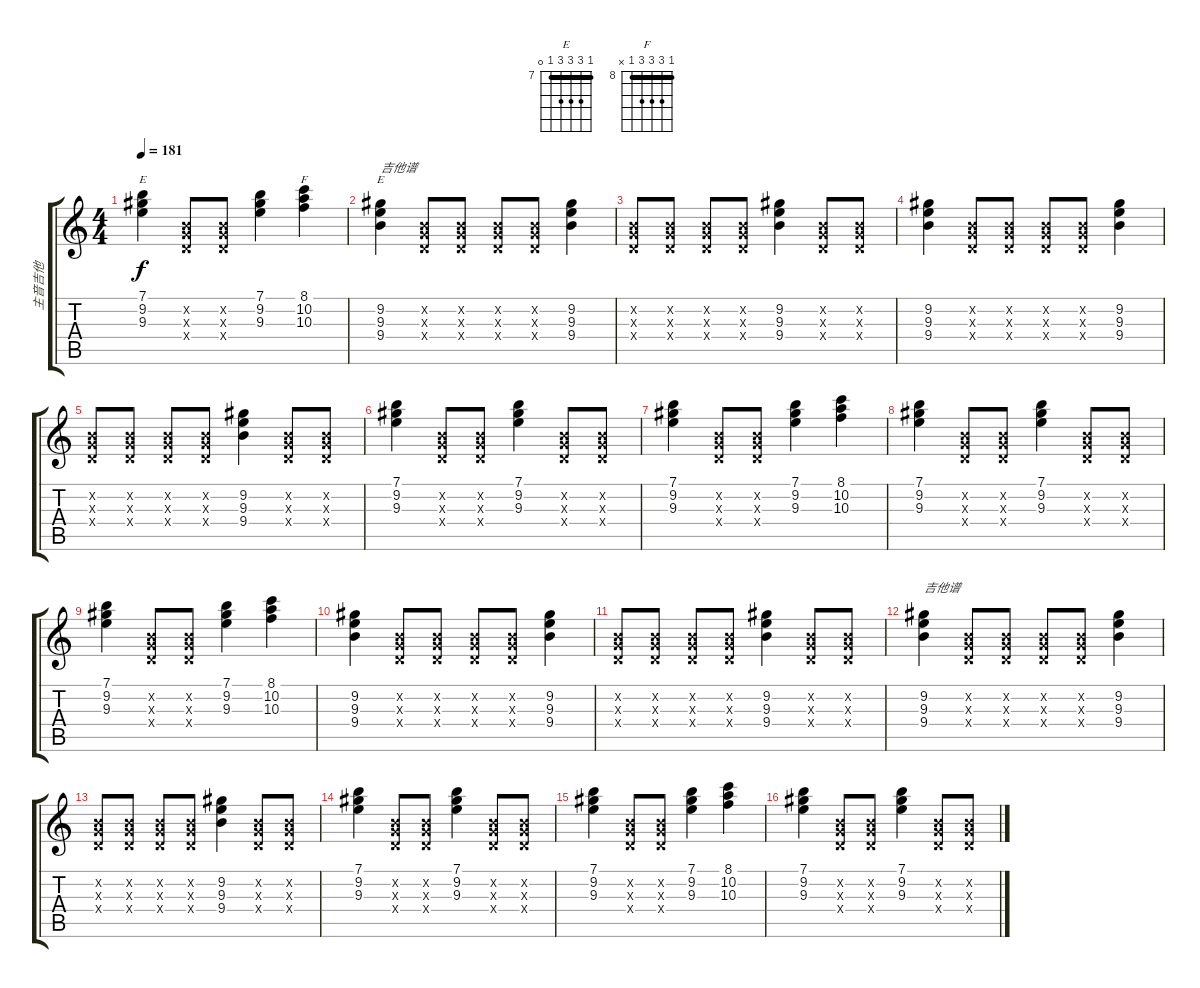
\track ("主音吉他" "主音吉他") {instrument overdrivenguitar}
\staff {score tabs}
\tuning (E4 B3 G3 D3 A2 E2) {hide}
\chord ("E" 7 9 9 9 7 x) {firstfret 7 barre 7}
\chord ("F" 8 10 10 10 8 x) {firstfret 8 barre 8}
\chord ("E" 7 9 9 9 7 0) {firstfret 7 barre 7}
\ts (4 4)
\tempo 181
\clef g2
\ks c
(7.1 9.2 9.3).4{ch "E" dy f} (0.2{x} 0.3{x} 0.4{x}).8 (0.2{x} 0.3{x} 0.4{x}).8 (7.1 9.2 9.3).4 (8.1 10.2 10.3).4{ch "F"} |
(9.2 9.3 9.4).4{ch "E" txt "吉他谱"} (0.2{x} 0.3{x} 0.4{x}).8 (0.2{x} 0.3{x} 0.4{x}).8 (0.2{x} 0.3{x} 0.4{x}).8 (0.2{x} 0.3{x} 0.4{x}).8 (9.2 9.3 9.4).4 |
(0.2{x} 0.3{x} 0.4{x}).8 (0.2{x} 0.3{x} 0.4{x}).8 (0.2{x} 0.3{x} 0.4{x}).8 (0.2{x} 0.3{x} 0.4{x}).8 (9.2 9.3 9.4).4 (0.2{x} 0.3{x} 0.4{x}).8 (0.2{x} 0.3{x} 0.4{x}).8 |
(9.2 9.3 9.4).4 (0.2{x} 0.3{x} 0.4{x}).8 (0.2{x} 0.3{x} 0.4{x}).8 (0.2{x} 0.3{x} 0.4{x}).8 (0.2{x} 0.3{x} 0.4{x}).8 (9.2 9.3 9.4).4 |
(0.2{x} 0.3{x} 0.4{x}).8 (0.2{x} 0.3{x} 0.4{x}).8 (0.2{x} 0.3{x} 0.4{x}).8 (0.2{x} 0.3{x} 0.4{x}).8 (9.2 9.3 9.4).4 (0.2{x} 0.3{x} 0.4{x}).8 (0.2{x} 0.3{x} 0.4{x}).8 |
(7.1 9.2 9.3).4 (0.2{x} 0.3{x} 0.4{x}).8 (0.2{x} 0.3{x} 0.4{x}).8 (7.1 9.2 9.3).4 (0.2{x} 0.3{x} 0.4{x}).8 (0.2{x} 0.3{x} 0.4{x}).8 |
(7.1 9.2 9.3).4 (0.2{x} 0.3{x} 0.4{x}).8 (0.2{x} 0.3{x} 0.4{x}).8 (7.1 9.2 9.3).4 (8.1 10.2 10.3).4 |
(7.1 9.2 9.3).4 (0.2{x} 0.3{x} 0.4{x}).8 (0.2{x} 0.3{x} 0.4{x}).8 (7.1 9.2 9.3).4 (0.2{x} 0.3{x} 0.4{x}).8 (0.2{x} 0.3{x} 0.4{x}).8 |
(7.1 9.2 9.3).4 (0.2{x} 0.3{x} 0.4{x}).8 (0.2{x} 0.3{x} 0.4{x}).8 (7.1 9.2 9.3).4 (8.1 10.2 10.3).4 |
(9.2 9.3 9.4).4 (0.2{x} 0.3{x} 0.4{x}).8 (0.2{x} 0.3{x} 0.4{x}).8 (0.2{x} 0.3{x} 0.4{x}).8 (0.2{x} 0.3{x} 0.4{x}).8 (9.2 9.3 9.4).4 |
(0.2{x} 0.3{x} 0.4{x}).8 (0.2{x} 0.3{x} 0.4{x}).8 (0.2{x} 0.3{x} 0.4{x}).8 (0.2{x} 0.3{x} 0.4{x}).8 (9.2 9.3 9.4).4 (0.2{x} 0.3{x} 0.4{x}).8 (0.2{x} 0.3{x} 0.4{x}).8 |
(9.2 9.3 9.4).4{txt "吉他谱"} (0.2{x} 0.3{x} 0.4{x}).8 (0.2{x} 0.3{x} 0.4{x}).8 (0.2{x} 0.3{x} 0.4{x}).8 (0.2{x} 0.3{x} 0.4{x}).8 (9.2 9.3 9.4).4 |
(0.2{x} 0.3{x} 0.4{x}).8 (0.2{x} 0.3{x} 0.4{x}).8 (0.2{x} 0.3{x} 0.4{x}).8 (0.2{x} 0.3{x} 0.4{x}).8 (9.2 9.3 9.4).4 (0.2{x} 0.3{x} 0.4{x}).8 (0.2{x} 0.3{x} 0.4{x}).8 |
(7.1 9.2 9.3).4 (0.2{x} 0.3{x} 0.4{x}).8 (0.2{x} 0.3{x} 0.4{x}).8 (7.1 9.2 9.3).4 (0.2{x} 0.3{x} 0.4{x}).8 (0.2{x} 0.3{x} 0.4{x}).8 |
(7.1 9.2 9.3).4 (0.2{x} 0.3{x} 0.4{x}).8 (0.2{x} 0.3{x} 0.4{x}).8 (7.1 9.2 9.3).4 (8.1 10.2 10.3).4 |
(7.1 9.2 9.3).4 (0.2{x} 0.3{x} 0.4{x}).8 (0.2{x} 0.3{x} 0.4{x}).8 (7.1 9.2 9.3).4 (0.2{x} 0.3{x} 0.4{x}).8 (0.2{x} 0.3{x} 0.4{x}).8
